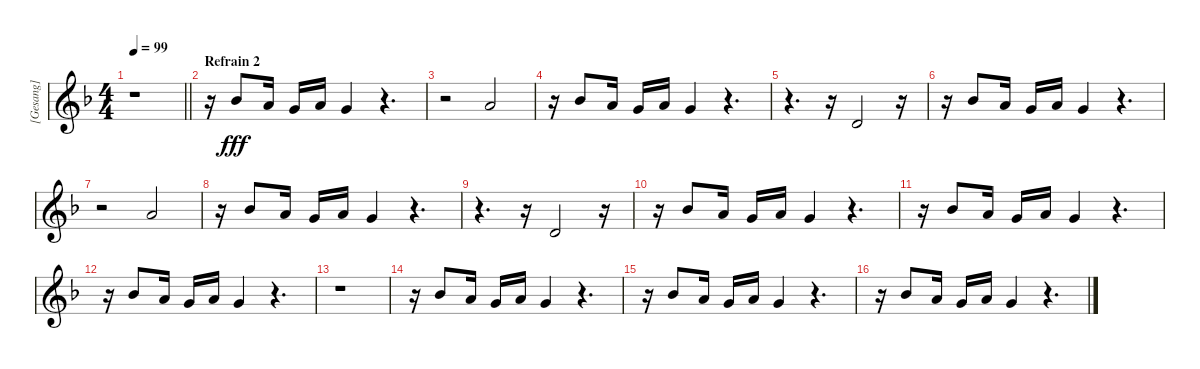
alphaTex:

\track ("[Gesang]" "[Gesang]") {instrument altosax}
\staff {score}
\tuning (E4 B3 G3 D3 A2 E2) {hide}
\ts (4 4)
\tempo 99
\clef g2
\barLineRight lightlight
\ks dminor
r.1{dy fff} |
\section ("" "Refrain 2")
r.16 6.1.8 5.1.16 3.1.16 5.1.16 3.1.4 r.4{d} |
r.2 5.1.2 |
r.16 6.1.8 5.1.16 3.1.16 5.1.16 3.1.4 r.4{d} |
r.4{d} r.16 3.2.2 r.16 |
r.16 6.1.8 5.1.16 3.1.16 5.1.16 3.1.4 r.4{d} |
r.2 5.1.2 |
r.16 6.1.8 5.1.16 3.1.16 5.1.16 3.1.4 r.4{d} |
r.4{d} r.16 3.2.2 r.16 |
r.16 6.1.8 5.1.16 3.1.16 5.1.16 3.1.4 r.4{d} |
r.16 6.1.8 5.1.16 3.1.16 5.1.16 3.1.4 r.4{d} |
r.16 6.1.8 5.1.16 3.1.16 5.1.16 3.1.4 r.4{d} |
r.1 |
r.16 6.1.8 5.1.16 3.1.16 5.1.16 3.1.4 r.4{d} |
r.16 6.1.8 5.1.16 3.1.16 5.1.16 3.1.4 r.4{d} |
r.16 6.1.8 5.1.16 3.1.16 5.1.16 3.1.4 r.4{d}
